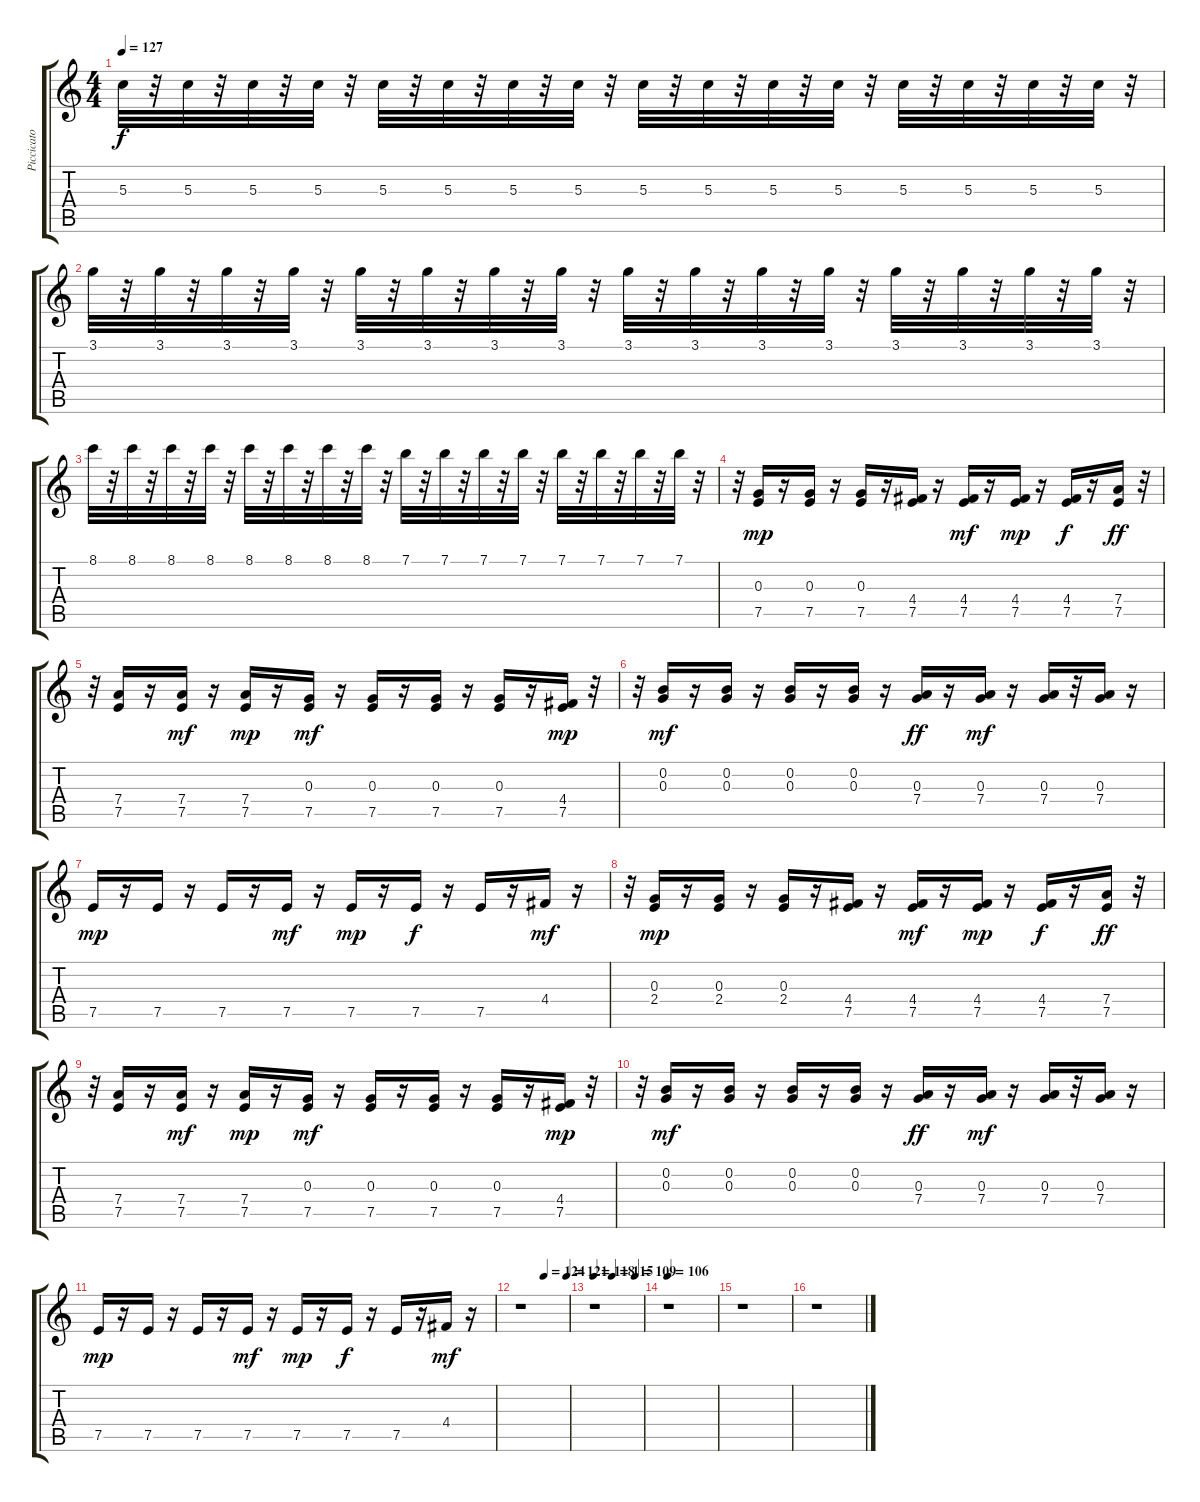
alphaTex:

\track (" Piccicato" " Piccicato") {instrument electricguitarmuted}
\staff {score tabs}
\tuning (E4 B3 G3 D3 A2 E2) {hide}
\ts (4 4)
\tempo 127
\clef g2
\ks c
5.3.32{dy f} r.32 5.3.32 r.32 5.3.32 r.32 5.3.32{balance 16} r.32 5.3.32{balance 14} r.32 5.3.32{balance 13} r.32 5.3.32{balance 12} r.32 5.3.32{balance 12} r.32 5.3.32{balance 11} r.32 5.3.32{balance 10} r.32 5.3.32{balance 10} r.32 5.3.32{balance 9} r.32 5.3.32{balance 8} r.32 5.3.32{balance 7} r.32 5.3.32{balance 6} r.32 5.3.32{balance 6} r.32 |
3.1.32{balance 5} r.32 3.1.32{balance 5} r.32 3.1.32{balance 4} r.32 3.1.32{balance 3} r.32 3.1.32{balance 2} r.32 3.1.32{balance 1} r.32 3.1.32{balance 0} r.32 3.1.32{balance 0} r.32 3.1.32 r.32 3.1.32{balance 0} r.32 3.1.32{balance 1} r.32 3.1.32{balance 2} r.32 3.1.32{balance 3} r.32 3.1.32{balance 4} r.32 3.1.32{balance 5} r.32 3.1.32{balance 6} r.32 |
8.1.32{balance 6} r.32 8.1.32{balance 7} r.32 8.1.32{balance 8} r.32 8.1.32{balance 8} r.32 8.1.32{balance 9} r.32 8.1.32{balance 9} r.32 8.1.32{balance 9} r.32 8.1.32 r.32 7.1.32 r.32 7.1.32{balance 10} r.32 7.1.32{balance 8} r.32 7.1.32 r.32 7.1.32 r.32 7.1.32 r.32 7.1.32 r.32 7.1.32 r.32 |
r.32 (0.3 7.5).16{dy mp} r.16 (0.3 7.5).16 r.16 (0.3 7.5).16 r.16 (4.4 7.5).16 r.16 (4.4 7.5).16{dy mf} r.16 (4.4 7.5).16{dy mp} r.16 (4.4 7.5).16{dy f} r.16 (7.4 7.5).16{dy ff} r.32 |
r.32 (7.4 7.5).16 r.16 (7.4 7.5).16{dy mf} r.16 (7.4 7.5).16{dy mp} r.16 (0.3 7.5).16{dy mf} r.16 (0.3 7.5).16 r.16 (0.3 7.5).16 r.16 (0.3 7.5).16 r.16 (4.4 7.5).16{dy mp} r.32 |
r.32 (0.2 0.3).16{dy mf} r.16 (0.2 0.3).16 r.16 (0.2 0.3).16 r.16 (0.2 0.3).16 r.16 (0.3 7.4).16{dy ff} r.16 (0.3 7.4).16{dy mf} r.16 (0.3 7.4).16 r.32 (0.3 7.4).16 r.16 |
7.5.16{dy mp} r.16 7.5.16 r.16 7.5.16 r.16 7.5.16{dy mf} r.16 7.5.16{dy mp} r.16 7.5.16{dy f} r.16 7.5.16 r.16 4.4.16{dy mf} r.16 |
r.32 (0.3 2.4).16{dy mp} r.16 (0.3 2.4).16 r.16 (0.3 2.4).16 r.16 (4.4 7.5).16 r.16 (4.4 7.5).16{dy mf} r.16 (4.4 7.5).16{dy mp} r.16 (4.4 7.5).16{dy f} r.16 (7.4 7.5).16{dy ff} r.32 |
r.32 (7.4 7.5).16 r.16 (7.4 7.5).16{dy mf} r.16 (7.4 7.5).16{dy mp} r.16 (0.3 7.5).16{dy mf} r.16 (0.3 7.5).16 r.16 (0.3 7.5).16 r.16 (0.3 7.5).16 r.16 (4.4 7.5).16{dy mp} r.32 |
r.32 (0.2 0.3).16{dy mf} r.16 (0.2 0.3).16 r.16 (0.2 0.3).16 r.16 (0.2 0.3).16 r.16 (0.3 7.4).16{dy ff} r.16 (0.3 7.4).16{dy mf} r.16 (0.3 7.4).16 r.32 (0.3 7.4).16 r.16 |
7.5.16{dy mp} r.16 7.5.16 r.16 7.5.16 r.16 7.5.16{dy mf} r.16 7.5.16{dy mp} r.16 7.5.16{dy f} r.16 7.5.16 r.16 4.4.16{dy mf} r.16 |
\tempo (124 0.5)
\tempo (121 0.96875)
r.1 |
\tempo 118
\tempo (115 0.375)
\tempo (109 0.84375)
r.1 |
\tempo 106
r.1 |
r.1 |
r.1
